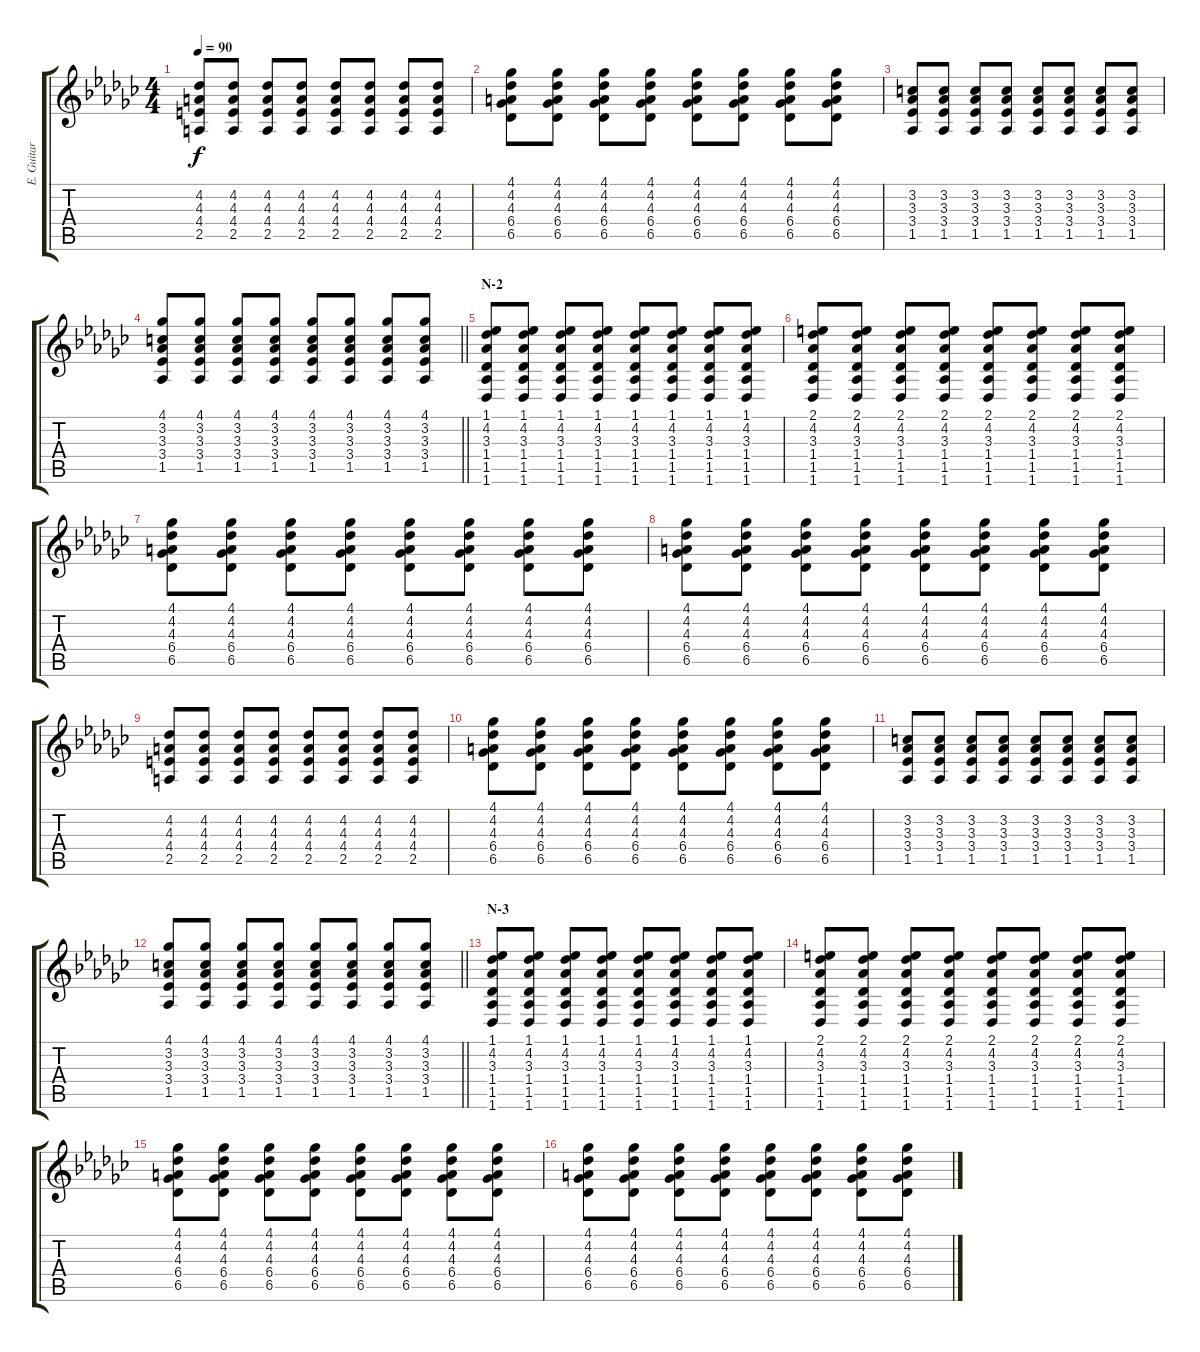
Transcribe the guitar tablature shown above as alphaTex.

\track ("E. Guitar I" "E. Guitar ") {instrument overdrivenguitar}
\staff {score tabs}
\tuning (D4 A3 F3 C3 G2 C2) {hide}
\ts (4 4)
\tempo 90
\clef g2
\ks gb
(4.2 4.3 4.4 2.5).8{dy f} (4.2 4.3 4.4 2.5).8 (4.2 4.3 4.4 2.5).8 (4.2 4.3 4.4 2.5).8 (4.2 4.3 4.4 2.5).8 (4.2 4.3 4.4 2.5).8 (4.2 4.3 4.4 2.5).8 (4.2 4.3 4.4 2.5).8 |
(4.1 4.2 4.3 6.4 6.5).8 (4.1 4.2 4.3 6.4 6.5).8 (4.1 4.2 4.3 6.4 6.5).8 (4.1 4.2 4.3 6.4 6.5).8 (4.1 4.2 4.3 6.4 6.5).8 (4.1 4.2 4.3 6.4 6.5).8 (4.1 4.2 4.3 6.4 6.5).8 (4.1 4.2 4.3 6.4 6.5).8 |
(3.2 3.3 3.4 1.5).8 (3.2 3.3 3.4 1.5).8 (3.2 3.3 3.4 1.5).8 (3.2 3.3 3.4 1.5).8 (3.2 3.3 3.4 1.5).8 (3.2 3.3 3.4 1.5).8 (3.2 3.3 3.4 1.5).8 (3.2 3.3 3.4 1.5).8 |
\barLineRight lightlight
(4.1 3.2 3.3 3.4 1.5).8 (4.1 3.2 3.3 3.4 1.5).8 (4.1 3.2 3.3 3.4 1.5).8 (4.1 3.2 3.3 3.4 1.5).8 (4.1 3.2 3.3 3.4 1.5).8 (4.1 3.2 3.3 3.4 1.5).8 (4.1 3.2 3.3 3.4 1.5).8 (4.1 3.2 3.3 3.4 1.5).8 |
\section ("" "N-2")
(1.1 4.2 3.3 1.4 1.5 1.6).8 (1.1 4.2 3.3 1.4 1.5 1.6).8 (1.1 4.2 3.3 1.4 1.5 1.6).8 (1.1 4.2 3.3 1.4 1.5 1.6).8 (1.1 4.2 3.3 1.4 1.5 1.6).8 (1.1 4.2 3.3 1.4 1.5 1.6).8 (1.1 4.2 3.3 1.4 1.5 1.6).8 (1.1 4.2 3.3 1.4 1.5 1.6).8 |
(2.1 4.2 3.3 1.4 1.5 1.6).8 (2.1 4.2 3.3 1.4 1.5 1.6).8 (2.1 4.2 3.3 1.4 1.5 1.6).8 (2.1 4.2 3.3 1.4 1.5 1.6).8 (2.1 4.2 3.3 1.4 1.5 1.6).8 (2.1 4.2 3.3 1.4 1.5 1.6).8 (2.1 4.2 3.3 1.4 1.5 1.6).8 (2.1 4.2 3.3 1.4 1.5 1.6).8 |
(4.1 4.2 4.3 6.4 6.5).8 (4.1 4.2 4.3 6.4 6.5).8 (4.1 4.2 4.3 6.4 6.5).8 (4.1 4.2 4.3 6.4 6.5).8 (4.1 4.2 4.3 6.4 6.5).8 (4.1 4.2 4.3 6.4 6.5).8 (4.1 4.2 4.3 6.4 6.5).8 (4.1 4.2 4.3 6.4 6.5).8 |
(4.1 4.2 4.3 6.4 6.5).8 (4.1 4.2 4.3 6.4 6.5).8 (4.1 4.2 4.3 6.4 6.5).8 (4.1 4.2 4.3 6.4 6.5).8 (4.1 4.2 4.3 6.4 6.5).8 (4.1 4.2 4.3 6.4 6.5).8 (4.1 4.2 4.3 6.4 6.5).8 (4.1 4.2 4.3 6.4 6.5).8 |
(4.2 4.3 4.4 2.5).8 (4.2 4.3 4.4 2.5).8 (4.2 4.3 4.4 2.5).8 (4.2 4.3 4.4 2.5).8 (4.2 4.3 4.4 2.5).8 (4.2 4.3 4.4 2.5).8 (4.2 4.3 4.4 2.5).8 (4.2 4.3 4.4 2.5).8 |
(4.1 4.2 4.3 6.4 6.5).8 (4.1 4.2 4.3 6.4 6.5).8 (4.1 4.2 4.3 6.4 6.5).8 (4.1 4.2 4.3 6.4 6.5).8 (4.1 4.2 4.3 6.4 6.5).8 (4.1 4.2 4.3 6.4 6.5).8 (4.1 4.2 4.3 6.4 6.5).8 (4.1 4.2 4.3 6.4 6.5).8 |
(3.2 3.3 3.4 1.5).8 (3.2 3.3 3.4 1.5).8 (3.2 3.3 3.4 1.5).8 (3.2 3.3 3.4 1.5).8 (3.2 3.3 3.4 1.5).8 (3.2 3.3 3.4 1.5).8 (3.2 3.3 3.4 1.5).8 (3.2 3.3 3.4 1.5).8 |
\barLineRight lightlight
(4.1 3.2 3.3 3.4 1.5).8 (4.1 3.2 3.3 3.4 1.5).8 (4.1 3.2 3.3 3.4 1.5).8 (4.1 3.2 3.3 3.4 1.5).8 (4.1 3.2 3.3 3.4 1.5).8 (4.1 3.2 3.3 3.4 1.5).8 (4.1 3.2 3.3 3.4 1.5).8 (4.1 3.2 3.3 3.4 1.5).8 |
\section ("" "N-3")
(1.1 4.2 3.3 1.4 1.5 1.6).8 (1.1 4.2 3.3 1.4 1.5 1.6).8 (1.1 4.2 3.3 1.4 1.5 1.6).8 (1.1 4.2 3.3 1.4 1.5 1.6).8 (1.1 4.2 3.3 1.4 1.5 1.6).8 (1.1 4.2 3.3 1.4 1.5 1.6).8 (1.1 4.2 3.3 1.4 1.5 1.6).8 (1.1 4.2 3.3 1.4 1.5 1.6).8 |
(2.1 4.2 3.3 1.4 1.5 1.6).8 (2.1 4.2 3.3 1.4 1.5 1.6).8 (2.1 4.2 3.3 1.4 1.5 1.6).8 (2.1 4.2 3.3 1.4 1.5 1.6).8 (2.1 4.2 3.3 1.4 1.5 1.6).8 (2.1 4.2 3.3 1.4 1.5 1.6).8 (2.1 4.2 3.3 1.4 1.5 1.6).8 (2.1 4.2 3.3 1.4 1.5 1.6).8 |
(4.1 4.2 4.3 6.4 6.5).8 (4.1 4.2 4.3 6.4 6.5).8 (4.1 4.2 4.3 6.4 6.5).8 (4.1 4.2 4.3 6.4 6.5).8 (4.1 4.2 4.3 6.4 6.5).8 (4.1 4.2 4.3 6.4 6.5).8 (4.1 4.2 4.3 6.4 6.5).8 (4.1 4.2 4.3 6.4 6.5).8 |
(4.1 4.2 4.3 6.4 6.5).8 (4.1 4.2 4.3 6.4 6.5).8 (4.1 4.2 4.3 6.4 6.5).8 (4.1 4.2 4.3 6.4 6.5).8 (4.1 4.2 4.3 6.4 6.5).8 (4.1 4.2 4.3 6.4 6.5).8 (4.1 4.2 4.3 6.4 6.5).8 (4.1 4.2 4.3 6.4 6.5).8
